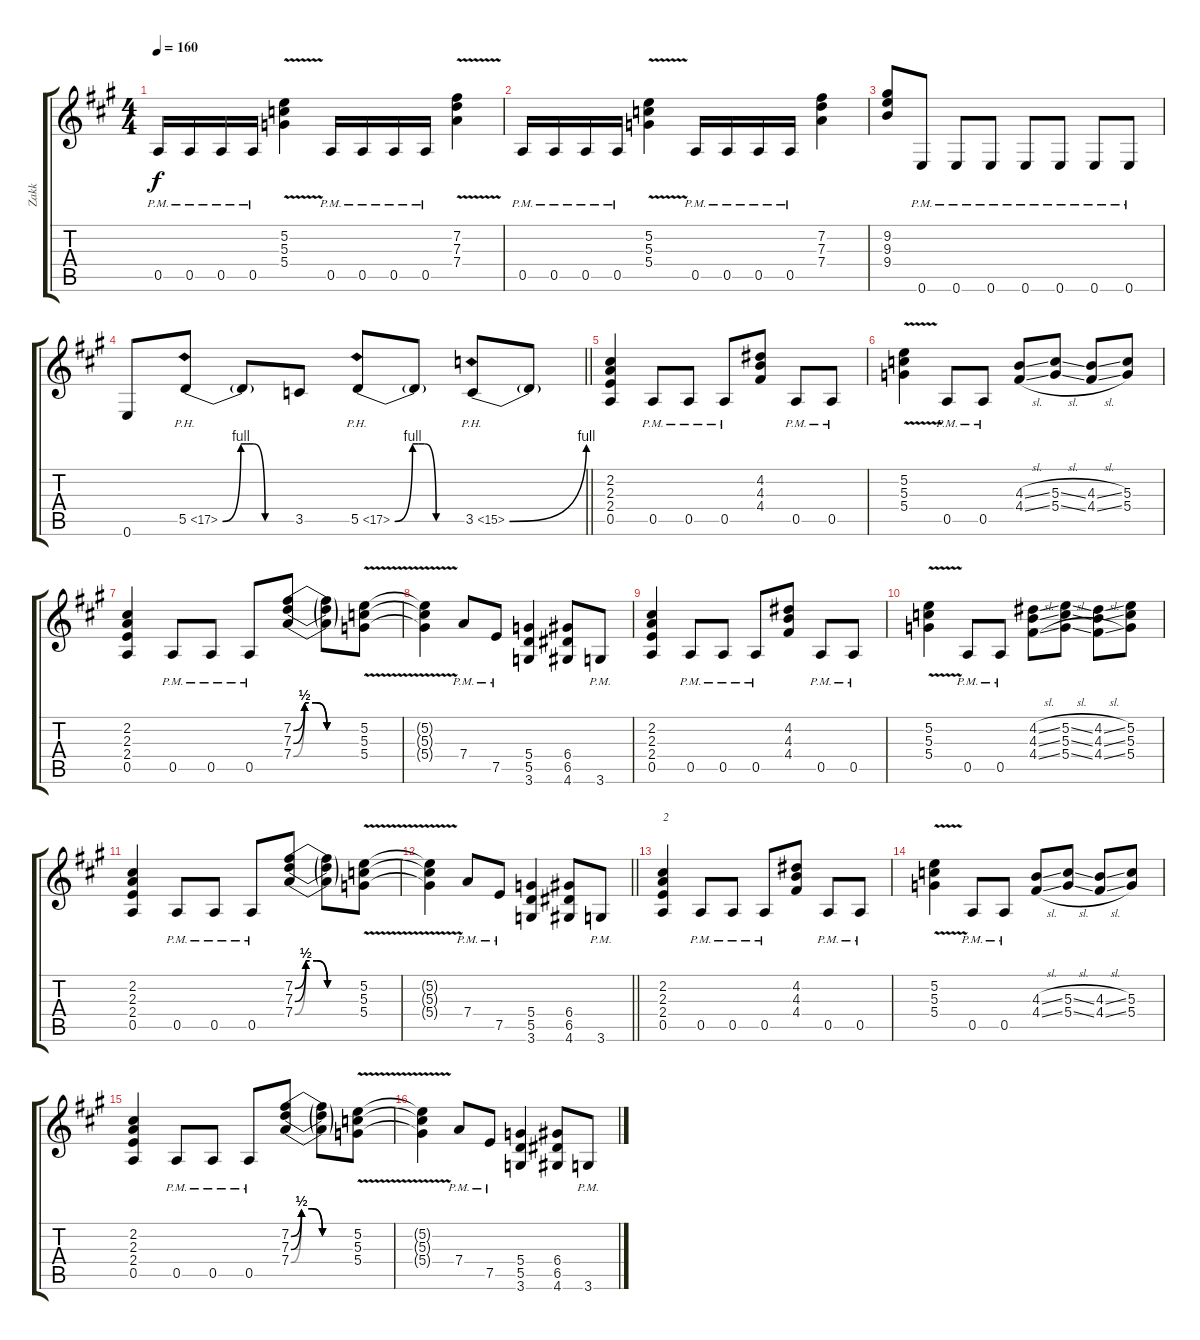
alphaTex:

\track ("Zakk" "Zakk") {instrument overdrivenguitar}
\staff {score tabs}
\tuning (E4 B3 G3 D3 A2 E2) {hide}
\ts (4 4)
\tempo 160
\clef g2
\ks a
0.5{pm}.16{dy f} 0.5{pm}.16 0.5{pm}.16 0.5{pm}.16 (5.2{v} 5.3{v} 5.4{v}).4 0.5{pm}.16 0.5{pm}.16 0.5{pm}.16 0.5{pm}.16 (7.2{v} 7.3{v} 7.4{v}).4 |
0.5{pm}.16 0.5{pm}.16 0.5{pm}.16 0.5{pm}.16 (5.2{v} 5.3{v} 5.4{v}).4 0.5{pm}.16 0.5{pm}.16 0.5{pm}.16 0.5{pm}.16 (7.2 7.3 7.4).4 |
(9.2 9.3 9.4).8 0.6{pm}.8 0.6{pm}.8 0.6{pm}.8 0.6{pm}.8 0.6{pm}.8 0.6{pm}.8 0.6{pm}.8 |
\barLineRight lightlight
0.6.8 5.5{be (custom 0 0 15 4 20 4 25 4 35 0 60 0) ph 12}.8 5.5{t}.8 3.5.8 5.5{be (custom 0 0 15 4 20 4 25 4 35 0 60 0) ph 12}.8 5.5{t}.8 3.5{be (bend 0 0 60 4) ph 12}.8 3.5{t}.8 |
(2.2 2.3 2.4 0.5).4 0.5{pm}.8 0.5{pm}.8 0.5{pm}.8 (4.2 4.3 4.4).8 0.5{pm}.8 0.5{pm}.8 |
(5.2{v} 5.3{v} 5.4{v}).4 0.5{pm}.8 0.5{pm}.8 (4.3{sl} 4.4{sl}).8 (5.3{sl} 5.4{sl}).8 (4.3{sl} 4.4{sl}).8 (5.3 5.4).8 |
(2.2 2.3 2.4 0.5).4 0.5{pm}.8 0.5{pm}.8 0.5{pm}.8 (7.2{be (custom 0 0 10 2 20 2 30 0 60 0)} 7.3{be (custom 0 0 10 2 20 2 30 0 60 0)} 7.4{be (custom 0 0 10 2 20 2 30 0 60 0)}).8 (7.2{t} 7.3{t} 7.4{t}).8 (5.2{v} 5.3{v} 5.4{v}).8 |
(5.2{t} 5.3{t} 5.4{t}).4 7.4{pm}.8 7.5{pm}.8 (5.4 5.5 3.6).4 (6.4 6.5 4.6).8 3.6{pm}.8 |
(2.2 2.3 2.4 0.5).4 0.5{pm}.8 0.5{pm}.8 0.5{pm}.8 (4.2 4.3 4.4).8 0.5{pm}.8 0.5{pm}.8 |
(5.2{v} 5.3{v} 5.4{v}).4 0.5{pm}.8 0.5{pm}.8 (4.2{sl} 4.3{sl} 4.4{sl}).8 (5.2{sl} 5.3{sl} 5.4{sl}).8 (4.2{sl} 4.3{sl} 4.4{sl}).8 (5.2 5.3 5.4).8 |
(2.2 2.3 2.4 0.5).4 0.5{pm}.8 0.5{pm}.8 0.5{pm}.8 (7.2{be (custom 0 0 10 2 20 2 30 0 60 0)} 7.3{be (custom 0 0 10 2 20 2 30 0 60 0)} 7.4{be (custom 0 0 10 2 20 2 30 0 60 0)}).8 (7.2{t} 7.3{t} 7.4{t}).8 (5.2{v} 5.3{v} 5.4{v}).8 |
\barLineRight lightlight
(5.2{t} 5.3{t} 5.4{t}).4 7.4{pm}.8 7.5{pm}.8 (5.4 5.5 3.6).4 (6.4 6.5 4.6).8 3.6{pm}.8 |
(2.2 2.3 2.4 0.5).4{txt "2"} 0.5{pm}.8 0.5{pm}.8 0.5{pm}.8 (4.2 4.3 4.4).8 0.5{pm}.8 0.5{pm}.8 |
(5.2{v} 5.3{v} 5.4{v}).4 0.5{pm}.8 0.5{pm}.8 (4.3{sl} 4.4{sl}).8 (5.3{sl} 5.4{sl}).8 (4.3{sl} 4.4{sl}).8 (5.3 5.4).8 |
(2.2 2.3 2.4 0.5).4 0.5{pm}.8 0.5{pm}.8 0.5{pm}.8 (7.2{be (custom 0 0 10 2 20 2 30 0 60 0)} 7.3{be (custom 0 0 10 2 20 2 30 0 60 0)} 7.4{be (custom 0 0 10 2 20 2 30 0 60 0)}).8 (7.2{t} 7.3{t} 7.4{t}).8 (5.2{v} 5.3{v} 5.4{v}).8 |
(5.2{t} 5.3{t} 5.4{t}).4 7.4{pm}.8 7.5{pm}.8 (5.4 5.5 3.6).4 (6.4 6.5 4.6).8 3.6{pm}.8
